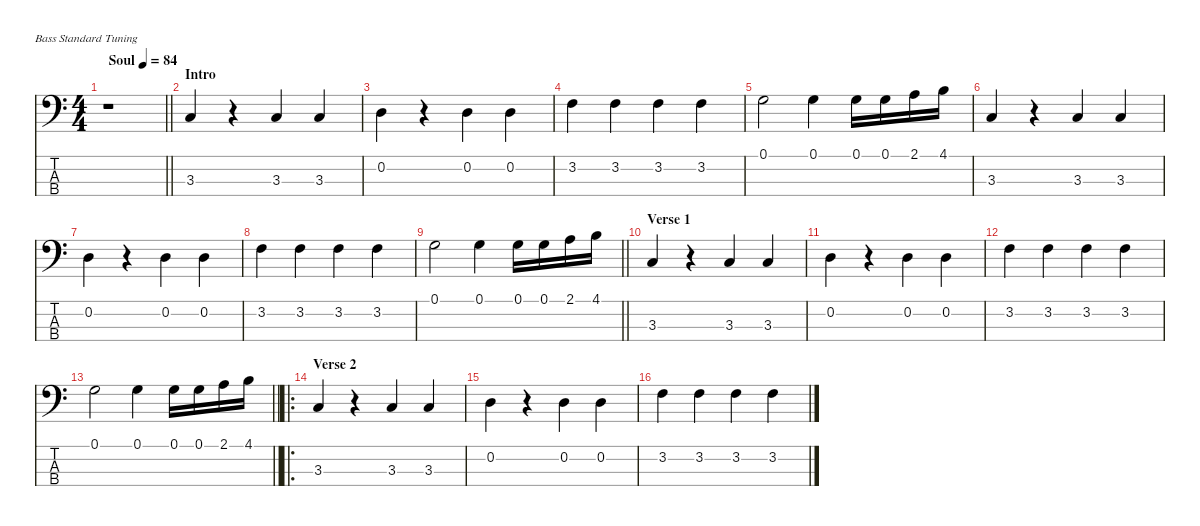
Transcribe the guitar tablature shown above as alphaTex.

\defaultSystemsLayout 4
\hideDynamics
\bracketExtendMode nobrackets
\singleTrackTrackNamePolicy hidden
\multiTrackTrackNamePolicy hidden
\firstSystemTrackNameMode fullname
\firstSystemTrackNameOrientation horizontal
\otherSystemsTrackNameOrientation horizontal
\track ("Bass" "el.bs.") {defaultSystemsLayout 8 instrument electricbassfinger}
\staff {score tabs}
\tuning (G2 D2 A1 E1)
\ts (4 4)
\beaming (8 2 2 2 2)
\tempo (84 "Soul")
\clef f4
\barLineRight lightlight
\ks c
r.1{dy f instrument electricbassfinger beam Down} |
\section ("" "Intro")
3.3.4{beam Up} r.4{beam Up} 3.3.4{beam Up} 3.3.4{beam Up} |
0.2.4{beam Down} r.4{beam Down} 0.2.4{beam Down} 0.2.4{beam Down} |
3.2.4{beam Down} 3.2.4{beam Down} 3.2.4{beam Down} 3.2.4{beam Down} |
0.1.2{beam Down} 0.1.4{beam Down} 0.1.16{beam Down} 0.1.16{beam Down} 2.1.16{beam Down} 4.1.16{beam Down} |
3.3.4{beam Up} r.4{beam Up} 3.3.4{beam Up} 3.3.4{beam Up} |
0.2.4{beam Down} r.4{beam Down} 0.2.4{beam Down} 0.2.4{beam Down} |
3.2.4{beam Down} 3.2.4{beam Down} 3.2.4{beam Down} 3.2.4{beam Down} |
\barLineRight lightlight
0.1.2{beam Down} 0.1.4{beam Down} 0.1.16{beam Down} 0.1.16{beam Down} 2.1.16{beam Down} 4.1.16{beam Down} |
\section ("" "Verse 1")
3.3.4{beam Up} r.4{beam Up} 3.3.4{beam Up} 3.3.4{beam Up} |
0.2.4{beam Down} r.4{beam Down} 0.2.4{beam Down} 0.2.4{beam Down} |
3.2.4{beam Down} 3.2.4{beam Down} 3.2.4{beam Down} 3.2.4{beam Down} |
\barLineRight lightlight
0.1.2{beam Down} 0.1.4{beam Down} 0.1.16{beam Down} 0.1.16{beam Down} 2.1.16{beam Down} 4.1.16{beam Down} |
\ro
\section ("" "Verse 2")
3.3.4{beam Up} r.4{beam Up} 3.3.4{beam Up} 3.3.4{beam Up} |
0.2.4{beam Down} r.4{beam Down} 0.2.4{beam Down} 0.2.4{beam Down} |
3.2.4{beam Down} 3.2.4{beam Down} 3.2.4{beam Down} 3.2.4{beam Down}
